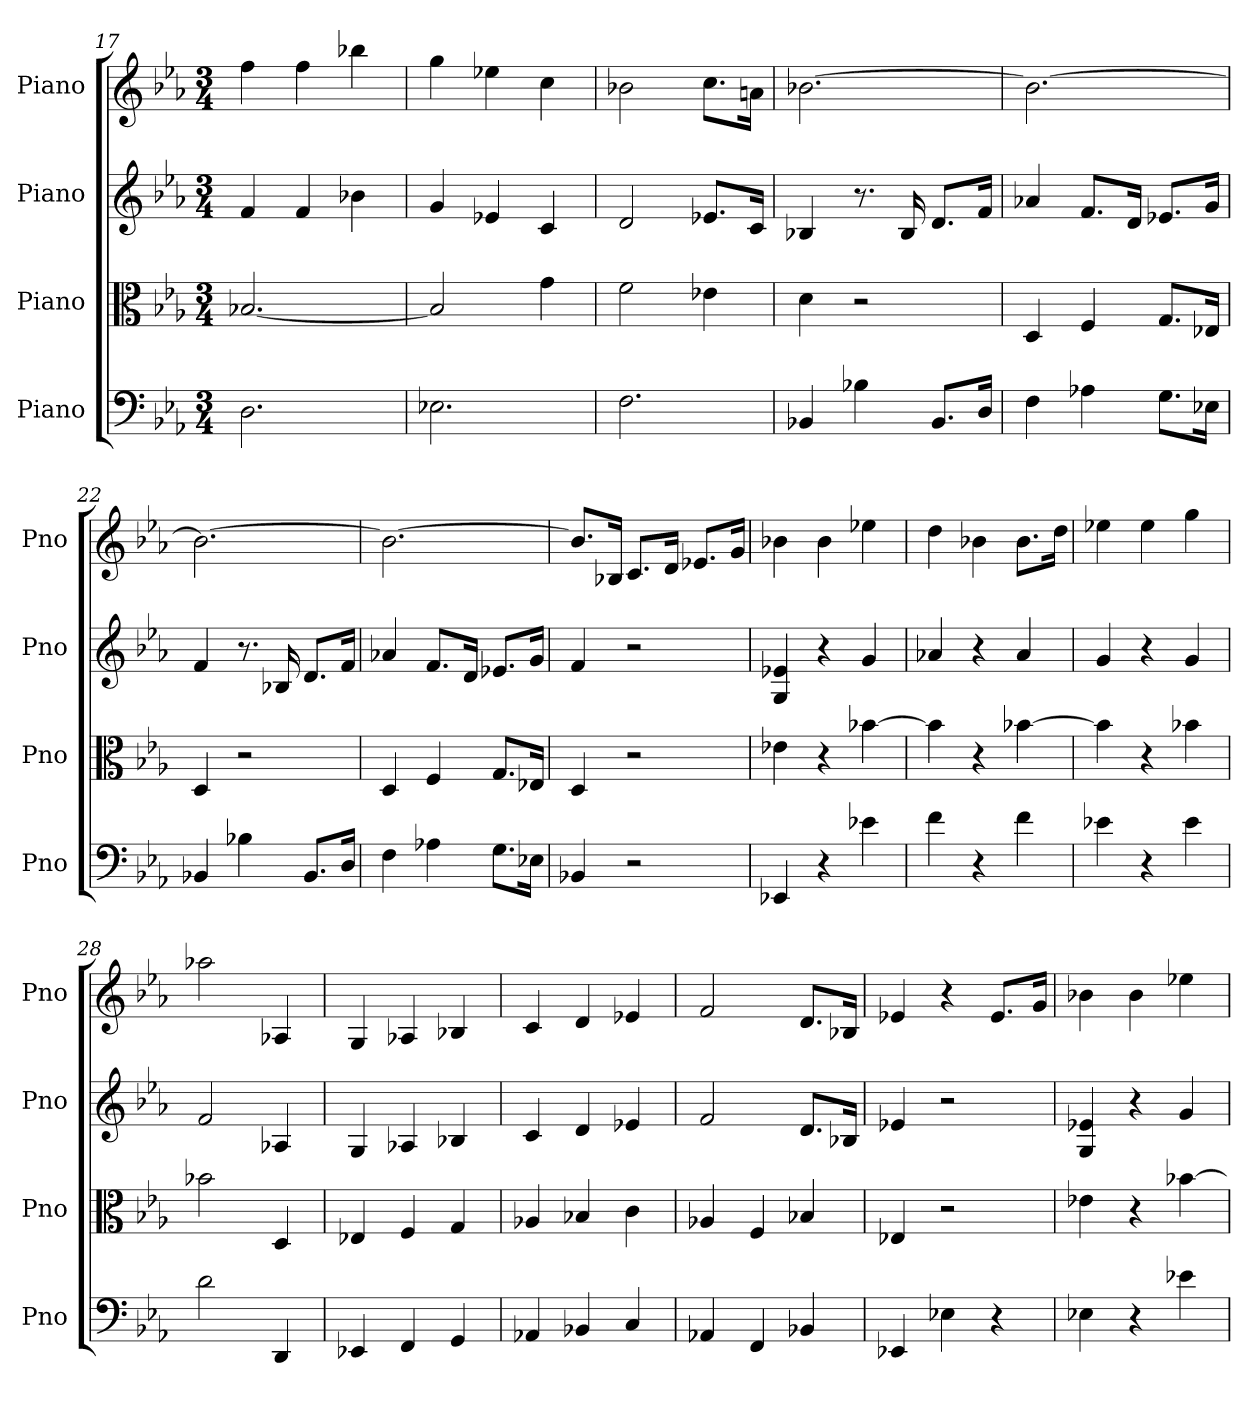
**kern	**kern	**kern	**kern
*part4	*part3	*part2	*part1
*staff4	*staff3	*staff2	*staff1
*I"Piano	*I"Piano	*I"Piano	*I"Piano
*I'Pno	*I'Pno	*I'Pno	*I'Pno
*clefF4	*clefC3	*clefG2	*clefG2
*k[b-e-a-]	*k[b-e-a-]	*k[b-e-a-]	*k[b-e-a-]
*M3/4	*M3/4	*M3/4	*M3/4
=17	=17	=17	=17
2.D\	[2.B-X/	4f/	4ff\
.	.	4f/	4ff\
.	.	4b-X\	4bb-X\
=18	=18	=18	=18
2.E-X\	2B-/]	4g/	4gg\
.	.	4e-X/	4ee-X\
.	4g\	4c/	4cc\
=19	=19	=19	=19
2.F\	2f\	2d/	2b-X\
.	4e-X\	8.e-X/L	8.cc\L
.	.	16c/Jk	16a\Jk
=20	=20	=20	=20
4BB-X/	4d\	4B-X/	[2.b-X\
4B-X\	2r	8.r	.
.	.	16B-/	.
8.BB-/L	.	8.d/L	.
16D/Jk	.	16f/Jk	.
!!LO:PB:g=z
=21	=21	=21	=21
4F\	4D/	4a-X/	2.b-\_
4A-X\	4F/	8.f/L	.
.	.	16d/Jk	.
8.G\L	8.G/L	8.e-X/L	.
16E-X\Jk	16E-X/Jk	16g/Jk	.
=22	=22	=22	=22
4BB-X/	4D/	4f/	2.b-\_
4B-X\	2r	8.r	.
.	.	16B-X/	.
8.BB-/L	.	8.d/L	.
16D/Jk	.	16f/Jk	.
=23	=23	=23	=23
4F\	4D/	4a-X/	2.b-\_
4A-X\	4F/	8.f/L	.
.	.	16d/Jk	.
8.G\L	8.G/L	8.e-X/L	.
16E-X\Jk	16E-X/Jk	16g/Jk	.
=24	=24	=24	=24
4BB-X/	4D/	4f/	8.b-/L]
.	.	.	16B-X/Jk
2r	2r	2r	8.c/L
.	.	.	16d/Jk
.	.	.	8.e-X/L
.	.	.	16g/Jk
=25	=25	=25	=25
4EE-X/	4e-X\	4G/ 4e-X/	4b-X\
4r	4r	4r	4b-\
4e-X\	[4b-X\	4g/	4ee-X\
!!LO:LB:g=z
=26	=26	=26	=26
4f\	4b-\]	4a-X/	4dd\
4r	4r	4r	4b-X\
4f\	[4b-X\	4a-/	8.b-\L
.	.	.	16dd\Jk
=27	=27	=27	=27
4e-X\	4b-\]	4g/	4ee-X\
4r	4r	4r	4ee-\
4e-\	4b-X\	4g/	4gg\
=28	=28	=28	=28
2d\	2b-X\	2f/	2aa-X\
4DD/	4D/	4A-X/	4A-X/
=29	=29	=29	=29
4EE-X/	4E-X/	4G/	4G/
4FF/	4F/	4A-X/	4A-X/
4GG/	4G/	4B-X/	4B-X/
=30	=30	=30	=30
4AA-X/	4A-X/	4c/	4c/
4BB-X/	4B-X/	4d/	4d/
4C/	4c\	4e-X/	4e-X/
=31	=31	=31	=31
4AA-X/	4A-X/	2f/	2f/
4FF/	4F/	.	.
4BB-X/	4B-X/	8.d/L	8.d/L
.	.	16B-X/Jk	16B-X/Jk
=32	=32	=32	=32
4EE-X/	4E-X/	4e-X/	4e-X/
4E-X\	2r	2r	4r
4r	.	.	8.e-/L
.	.	.	16g/Jk
=33	=33	=33	=33
4E-X\	4e-X\	4G/ 4e-X/	4b-X\
4r	4r	4r	4b-\
4e-X\	[4b-X\	4g/	4ee-X\
=	=	=	=
*-	*-	*-	*-
